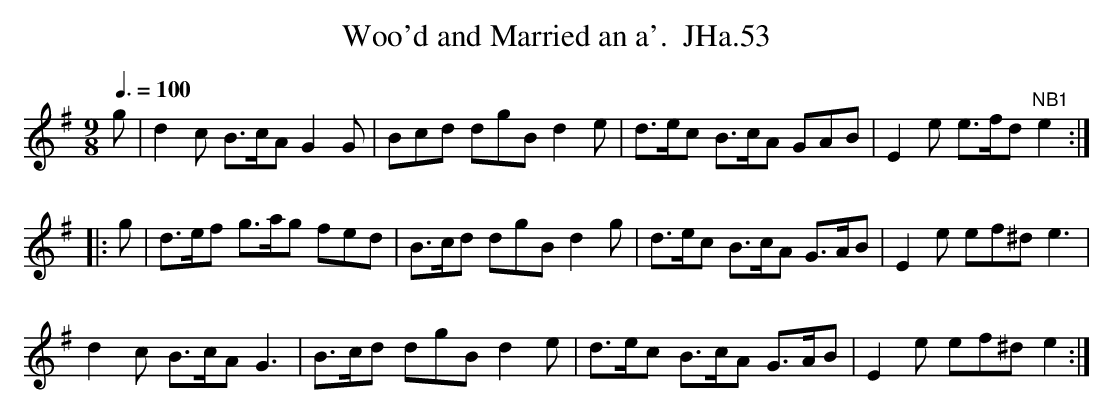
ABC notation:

X:1
T:Woo'd and Married an a'.  JHa.53
Q:3/8=100
M:9/8
L:1/8
K:G
g|d2c B>cA G2G|Bcd dgB d2e|d>ec B>cA GAB|E2e e>fd "NB1"e2 :|
|: g|d>ef g>ag fed|B>cd dgB d2g|d>ec B>cA G>AB|E2e ef^d e3|
d2c B>cA G3|B>cd dgB d2e|d>ec B>cA G>AB|E2e ef^d e2 :|
